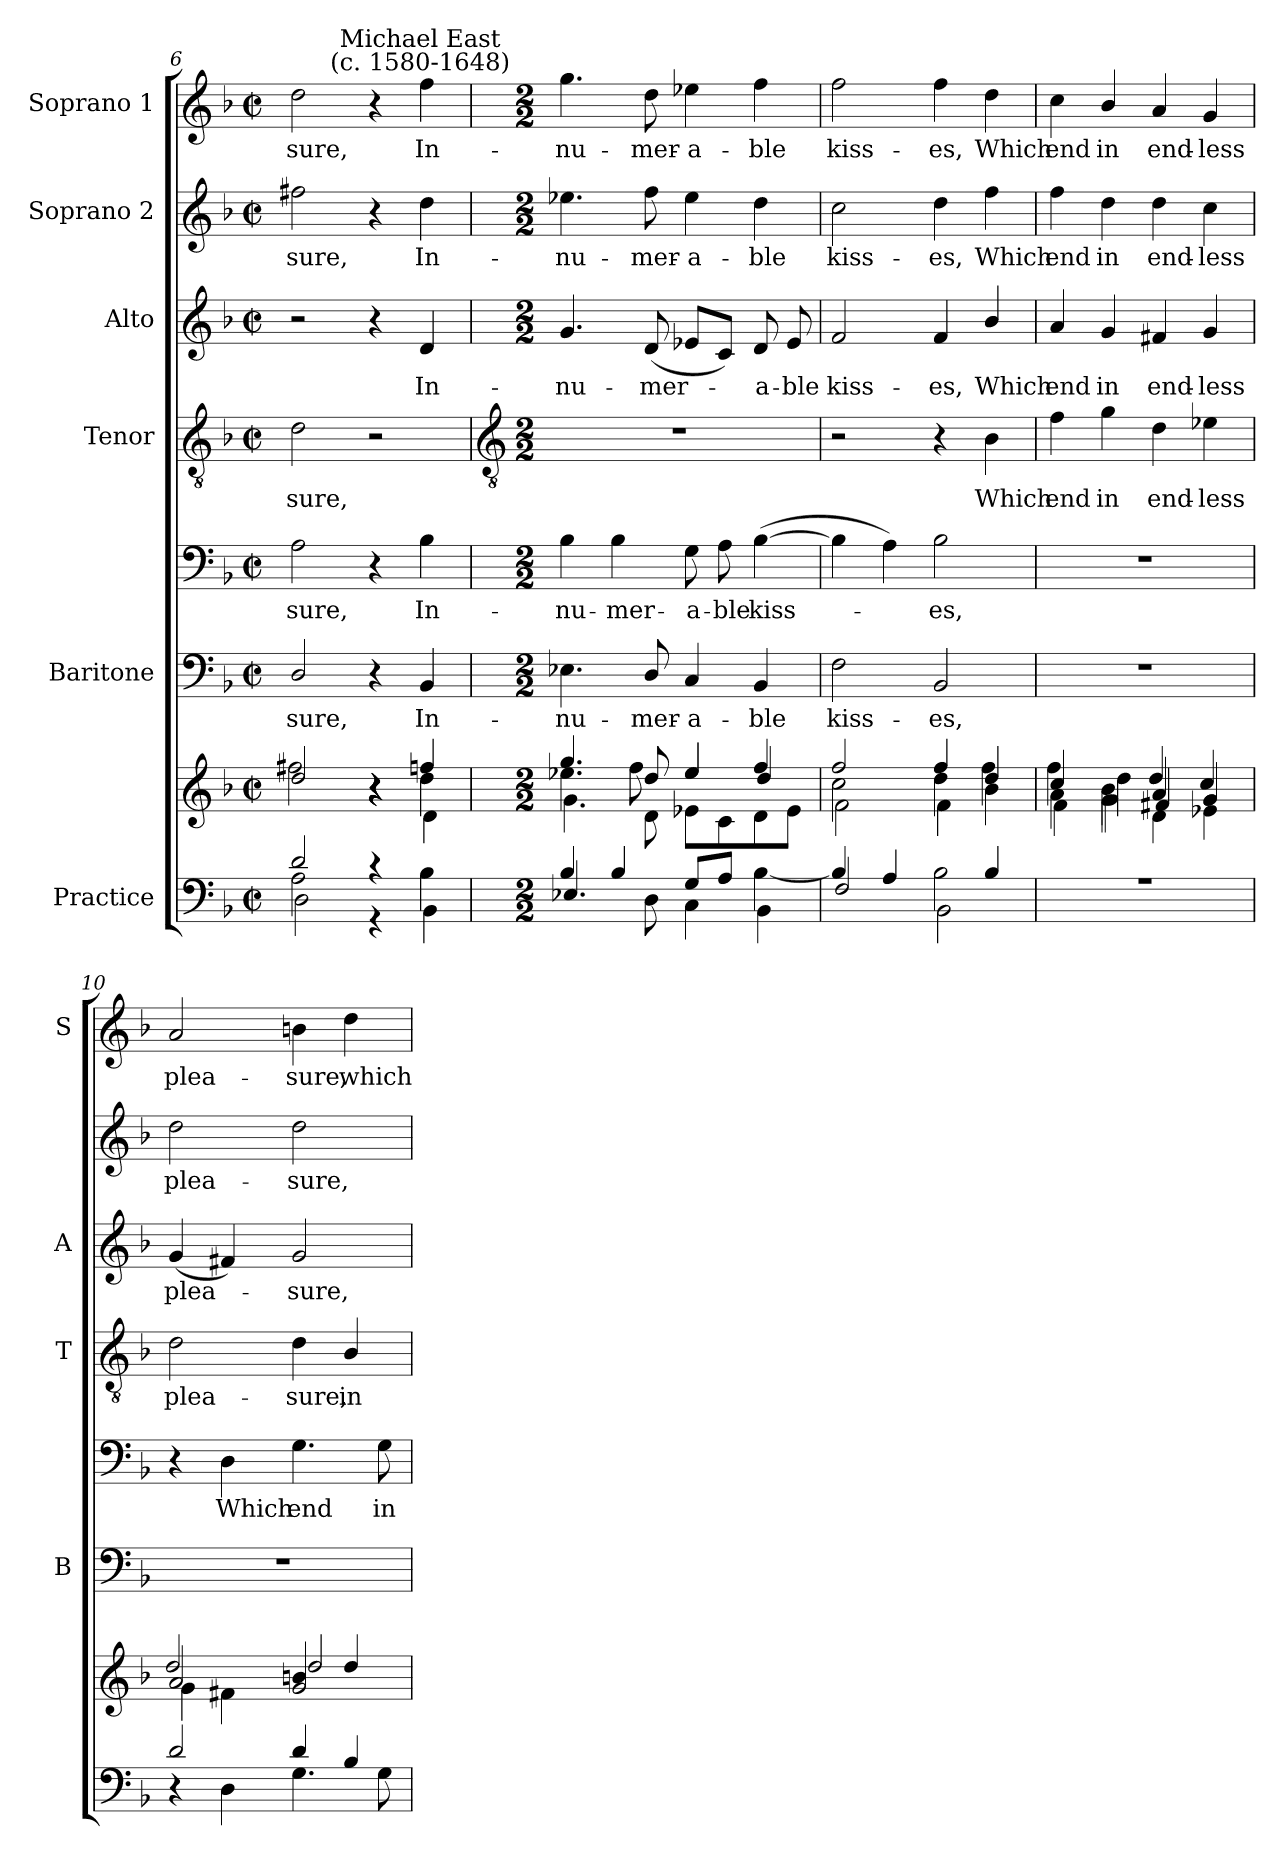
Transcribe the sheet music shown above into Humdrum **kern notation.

**kern	**kern	**kern	**text	**kern	**text	**kern	**text	**kern	**text	**kern	**text	**kern	**text
*part6	*part6	*part5	*part5	*part5	*part5	*part4	*part4	*part3	*part3	*part2	*part2	*part1	*part1
*staff8	*staff7	*staff6	*staff6	*staff5	*staff5	*staff4	*staff4	*staff3	*staff3	*staff2	*staff2	*staff1	*staff1
*I"Practice	*	*I"Baritone	*	*	*	*I"Tenor	*	*I"Alto	*	*I"Soprano 2	*	*I"Soprano 1	*
*	*	*I'B	*	*	*	*I'T	*	*I'A	*	*	*	*I'S	*
*clefF4	*clefG2	*clefF4	*	*clefF4	*	*clefGv2	*	*clefG2	*	*clefG2	*	*clefG2	*
*k[b-]	*k[b-]	*k[b-]	*	*k[b-]	*	*k[b-]	*	*k[b-]	*	*k[b-]	*	*k[b-]	*
*F:	*F:	*F:	*	*F:	*	*F:	*	*F:	*	*F:	*	*F:	*
*M2/2	*M2/2	*M2/2	*	*M2/2	*	*M2/2	*	*M2/2	*	*M2/2	*	*M2/2	*
*met(c|)	*met(c|)	*met(c|)	*	*met(c|)	*	*met(c|)	*	*met(c|)	*	*met(c|)	*	*met(c|)	*
=6	=6	=6	=6	=6	=6	=6	=6	=6	=6	=6	=6	=6	=6
*^	*^	*	*	*	*	*	*	*	*	*	*	*	*
*	*^	*	*^	*	*	*	*	*	*	*	*	*	*	*	*
!	!	!	!	!	!	!	!LO:LY:b	!	!LO:LY:b	!	!LO:LY:b	!	!	!	!LO:LY:b	!	!LO:LY:b
2d	2A	2D\	2dd	2ff#X	2ryy	2D/	-sure,	2A	-sure,	2d	-sure,	2r	.	2ff#X	-sure,	2dd	sure,
2ryy	4r	4r	4r	4r	4r	4r	.	4r	.	2r	.	4r	.	4r	.	4r	.
!	!	!	!	!	!	!	!	!	!	!	!	!	!	!	!	!LO:TX:a:cj:t=Michael East\n(c. 1580-1648)	!
!	!	!	!	!	!	!	!LO:LY:b	!	!LO:LY:b	!	!	!	!LO:LY:b	!	!LO:LY:b	!	!LO:LY:b
.	4B-	4BB-\	4ff	4dd	4d\	4BB-	In-	4B-	In-	.	.	4d	In-	4dd	In-	4ff	In-
!!LO:LB:g=z
=7	=7	=7	=7	=7	=7	=7	=7	=7	=7	=7	=7	=7	=7	=7	=7	=7	=7
*	*	*	*	*	*	*	*	*	*	*clefGv2	*	*	*	*	*	*	*
*M2/2	*	*	*M2/2	*	*	*M2/2	*	*M2/2	*	*M2/2	*	*M2/2	*	*M2/2	*	*M2/2	*
!	!	!	!	!	!	!	!LO:LY:b	!	!LO:LY:b	!	!	!	!LO:LY:b	!	!LO:LY:b	!	!LO:LY:b
1ryy	4B-/	4.E-X	4.gg	4.ee-X	4.g\	4.E-X	nu-	4B-	-nu-	1r	.	4.g	-nu-	4.ee-X	-nu-	4.gg	-nu-
!	!	!	!	!	!	!	!	!	!LO:LY:b	!	!	!	!	!	!	!	!
.	4B-/	.	.	.	.	.	.	4B-	-mer-	.	.	.	.	.	.	.	.
!	!	!	!	!	!	!	!LO:LY:b	!	!	!	!	!	!LO:LY:b	!	!LO:LY:b	!	!LO:LY:b
.	.	8D\	8dd	8ff	8d\	8D/	-mer-	.	.	.	.	(<8d	-mer-	8ff	-mer-	8dd	-mer-
!	!	!	!	!	!	!	!LO:LY:b	!	!LO:LY:b	!	!	!	!	!	!LO:LY:b	!	!LO:LY:b
.	8G/L	4C\	4ee-/	4ee-/	8e-X\L	4C	-a-	8G	-a-	.	.	8e-XL	.	4ee-	-a-	4ee-X	-a-
!	!	!	!	!	!	!	!	!	!LO:LY:b	!	!	!	!	!	!	!	!
.	8A/J	.	.	.	8c\	.	.	8A	-ble	.	.	8cJ)	.	.	.	.	.
!	!	!	!	!	!	!	!LO:LY:b	!	!LO:LY:b	!	!	!	!LO:LY:b	!	!LO:LY:b	!	!LO:LY:b
.	[4B-	4BB-\	4ff/	4dd/	8d\	4BB-	-ble	(>[4B-	kiss-	.	.	8d	a-	4dd	-ble	4ff	-ble
!	!	!	!	!	!	!	!	!	!	!	!	!	!LO:LY:b	!	!	!	!
.	.	.	.	.	8e-\J	.	.	.	.	.	.	8e-	-ble	.	.	.	.
=8	=8	=8	=8	=8	=8	=8	=8	=8	=8	=8	=8	=8	=8	=8	=8	=8	=8
!	!	!	!	!	!	!	!LO:LY:b	!	!	!	!	!	!LO:LY:b	!	!LO:LY:b	!	!LO:LY:b
2ryy	4B-/]	2F	2ff	2cc	2f\	2F	kiss-	4B-]	.	2r	.	2f	kiss-	2cc	kiss-	2ff	kiss-
.	4A/	.	.	.	.	.	.	4A)	.	.	.	.	.	.	.	.	.
!	!	!	!	!	!	!	!LO:LY:b	!	!LO:LY:b	!	!	!	!LO:LY:b	!	!LO:LY:b	!	!LO:LY:b
4ryy	2B-	2BB-\	4ff	4dd	4f\	2BB-	-es,	2B-	es,	4r	.	4f	-es,	4dd	-es,	4ff	-es,
!	!	!	!	!	!	!	!	!	!	!	!LO:LY:b	!	!LO:LY:b	!	!LO:LY:b	!	!LO:LY:b
4B-/	.	.	4dd	4ff	4b-\	.	.	.	.	4B-	Which	4b-/	Which	4ff	Which	4dd	Which
*	*v	*v	*	*	*	*	*	*	*	*	*	*	*	*	*	*	*
=9	=9	=9	=9	=9	=9	=9	=9	=9	=9	=9	=9	=9	=9	=9	=9	=9
*	*	*	*	*^	*	*	*	*	*	*	*	*	*	*	*	*
!	!	!	!	!	!	!	!	!	!	!	!LO:LY:b	!	!LO:LY:b	!	!LO:LY:b	!	!LO:LY:b
1r	1ryy	4cc	4ff	4a\	4f\	1r	.	1r	.	4f	end	4a	end	4ff	end	4cc	end
!	!	!	!	!	!	!	!	!	!	!	!LO:LY:b	!	!LO:LY:b	!	!LO:LY:b	!	!LO:LY:b
.	.	4b-\	4dd	4g\	4g\	.	.	.	.	4g	in	4g	in	4dd	in	4b-/	in
!	!	!	!	!	!	!	!	!	!	!	!LO:LY:b	!	!LO:LY:b	!	!LO:LY:b	!	!LO:LY:b
.	.	4a/	4dd/	4f#X	4d	.	.	.	.	4d	end-	4f#X	end-	4dd	end-	4a	end-
!	!	!	!	!	!	!	!	!	!	!	!LO:LY:b	!	!LO:LY:b	!	!LO:LY:b	!	!LO:LY:b
.	.	4g	4cc/	4g	4e-X	.	.	.	.	4e-X	-less	4g	-less	4cc	-less	4g	-less
=10	=10	=10	=10	=10	=10	=10	=10	=10	=10	=10	=10	=10	=10	=10	=10	=10	=10
*	*^	*	*	*	*	*	*	*	*	*	*	*	*	*	*	*	*
!	!	!	!	!	!	!	!	!	!	!	!	!LO:LY:b	!	!LO:LY:b	!	!LO:LY:b	!	!LO:LY:b
*	*	*	*	*	*v	*v	*	*	*	*	*	*	*	*	*	*	*	*
2d/	4r	1ryy	2a	2dd/	4g\	1r	.	4r	.	2d	plea-	(<4g	plea-	2dd	plea-	2a	plea-
!	!	!	!	!	!	!	!	!	!LO:LY:b	!	!	!	!	!	!	!	!
.	4D	.	.	.	4f#X\	.	.	4D	Which	.	.	4f#X)	.	.	.	.	.
!	!	!	!	!	!	!	!	!	!LO:LY:b	!	!LO:LY:b	!	!LO:LY:b	!	!LO:LY:b	!	!LO:LY:b
4d/	4.G	.	4bn	2dd/	2g	.	.	4.G	end	4d	-sure,	2g	sure,	2dd	-sure,	4bn	-sure,
!	!	!	!	!	!	!	!	!	!	!	!LO:LY:b	!	!	!	!	!	!LO:LY:b
4B-/	.	.	4dd	.	.	.	.	.	.	4B-/	in	.	.	.	.	4dd	which
!	!	!	!	!	!	!	!	!	!LO:LY:b	!	!	!	!	!	!	!	!
.	8G	.	.	.	.	.	.	8G	in	.	.	.	.	.	.	.	.
*v	*v	*v	*	*	*	*	*	*	*	*	*	*	*	*	*	*	*
*	*v	*v	*v	*	*	*	*	*	*	*	*	*	*	*	*
=	=	=	=	=	=	=	=	=	=	=	=	=	=
*-	*-	*-	*-	*-	*-	*-	*-	*-	*-	*-	*-	*-	*-
